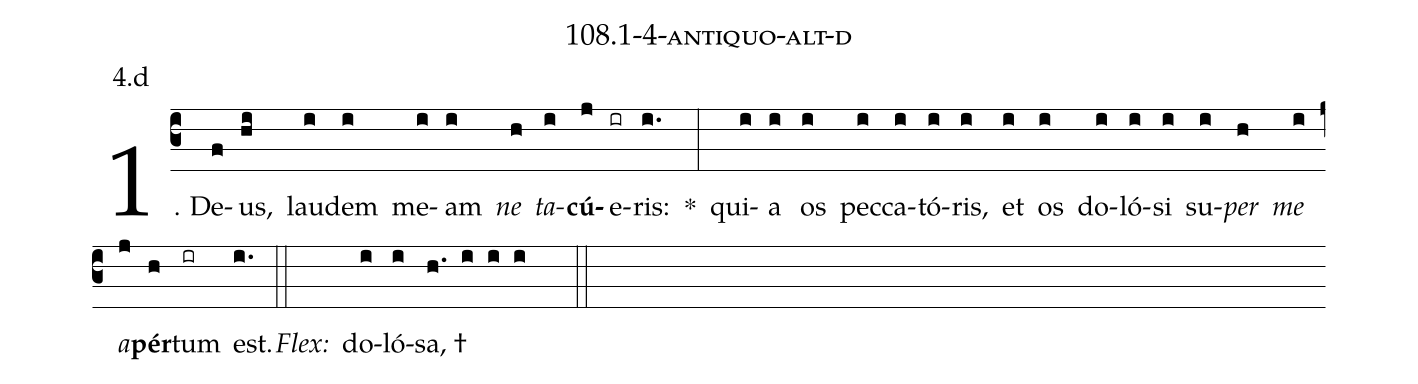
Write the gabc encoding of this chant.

name: 108.1-4-antiquo-alt-d;
annotation: 4.d;
%%
(c3)1. De(f)us,(hi) lau(i)dem(i) me(i)am(i) <i>ne</i>(h) <i>ta</i>(i)<b>cú</b>(j)e(ir)ris:(i.) *(:) qui(i)a(i) os(i) pec(i)ca(i)tó(i)ris,(i) et(i) os(i) do(i)ló(i)si(i) su(i)<i>per</i>(h) <i>me</i>(i) <i>a</i>(j)<b>pér</b>(h)tum(ir) est.(i.) (::)
<i>Flex:</i>()  do(i)ló(i)sa, †(h. i i i  ::)
